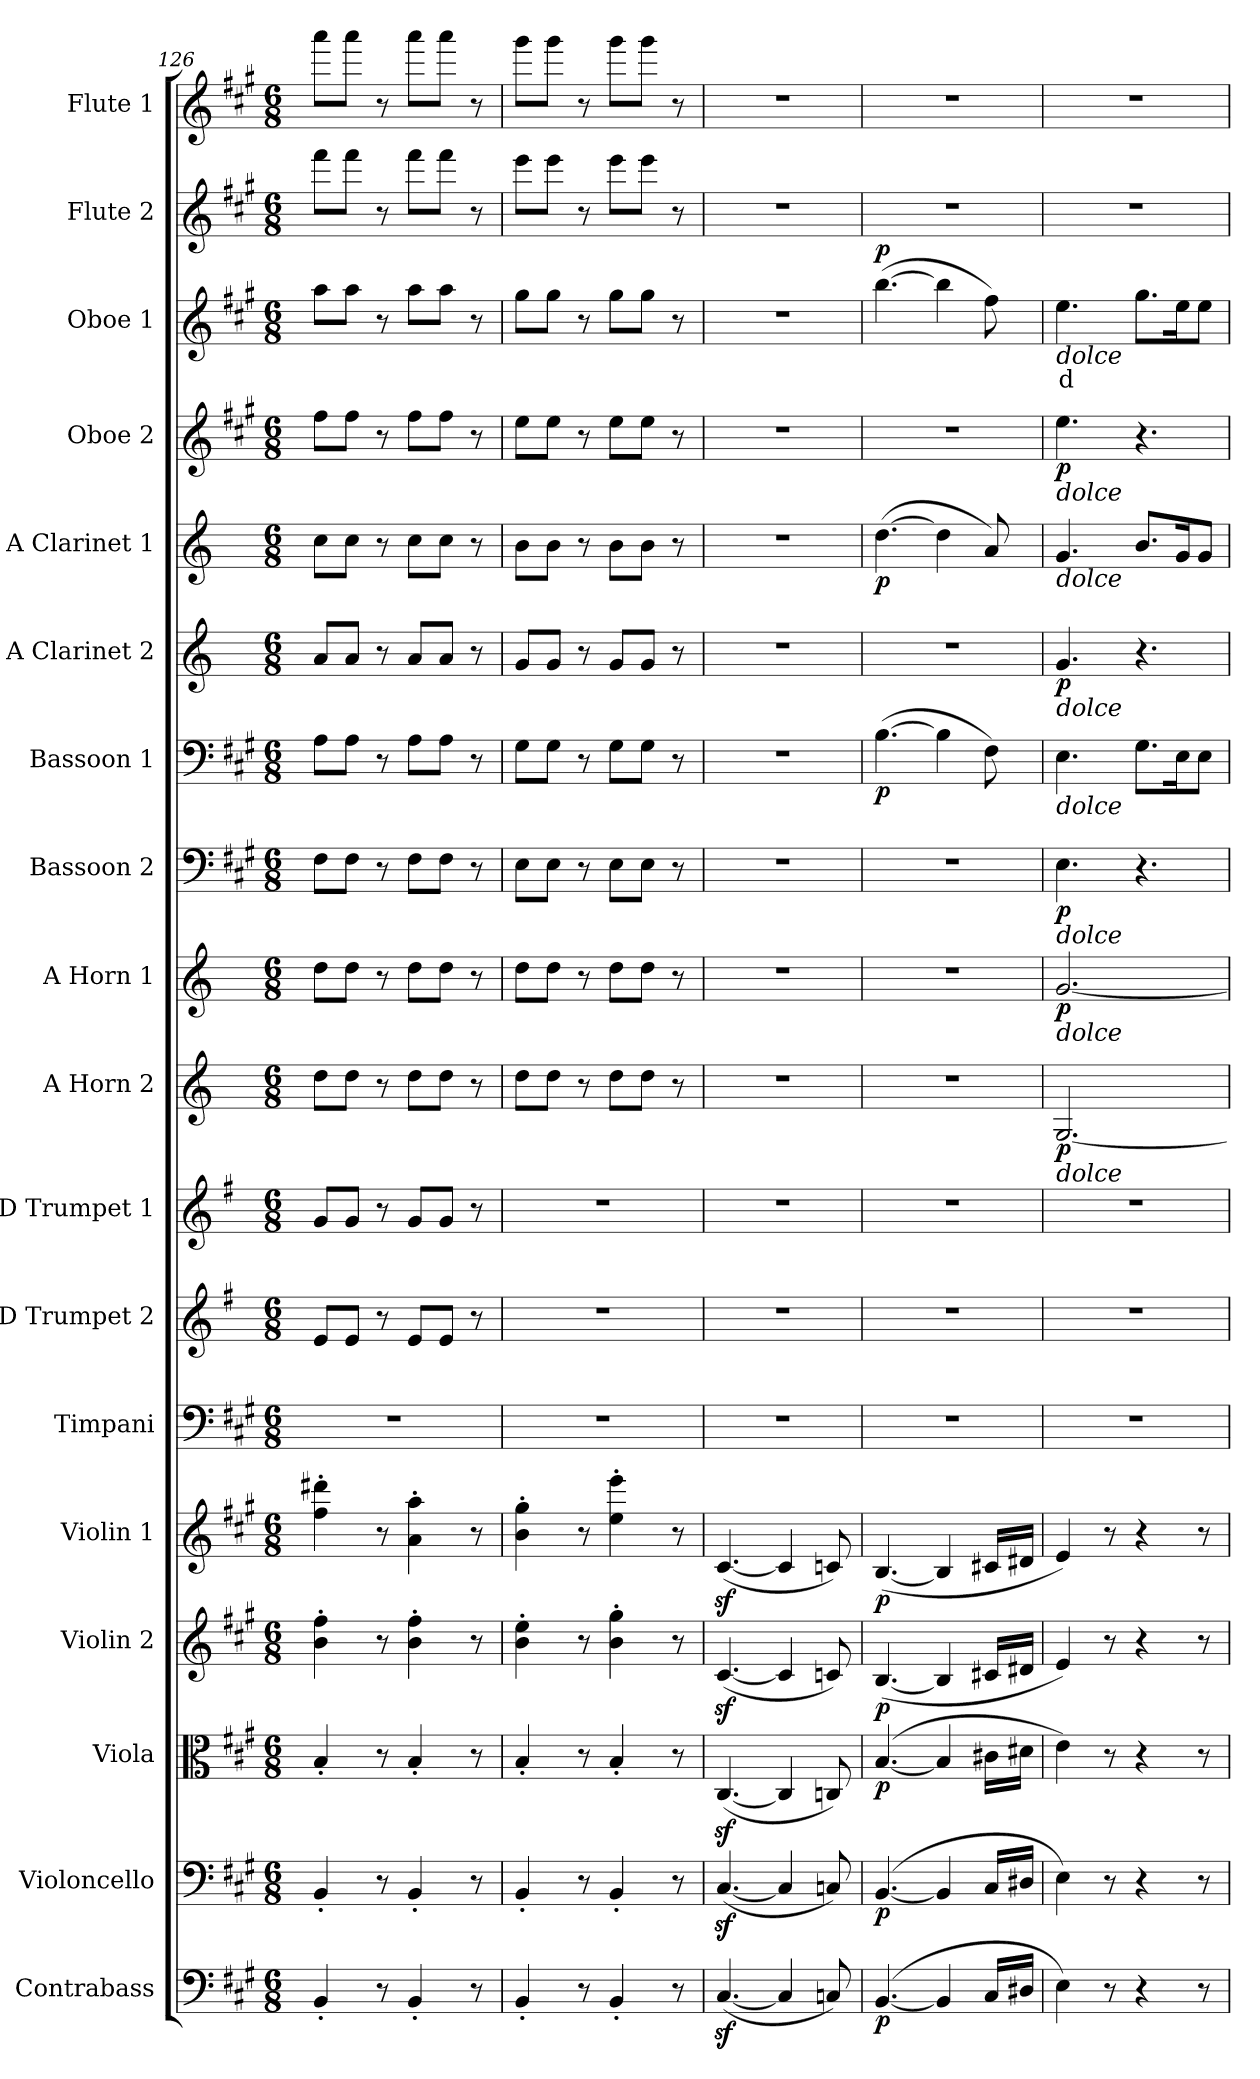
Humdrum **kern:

**kern	**dynam	**kern	**dynam	**kern	**dynam	**kern	**dynam	**kern	**dynam	**kern	**kern	**kern	**kern	**dynam	**kern	**dynam	**kern	**dynam	**kern	**dynam	**kern	**dynam	**kern	**dynam	**kern	**dynam	**kern	**text	**dynam	**kern	**kern
*part18	*part18	*part17	*part17	*part16	*part16	*part15	*part15	*part14	*part14	*part13	*part12	*part11	*part10	*part10	*part9	*part9	*part8	*part8	*part7	*part7	*part6	*part6	*part5	*part5	*part4	*part4	*part3	*part3	*part3	*part2	*part1
*staff18	*staff18	*staff17	*staff17	*staff16	*staff16	*staff15	*staff15	*staff14	*staff14	*staff13	*staff12	*staff11	*staff10	*staff10	*staff9	*staff9	*staff8	*staff8	*staff7	*staff7	*staff6	*staff6	*staff5	*staff5	*staff4	*staff4	*staff3	*staff3	*staff3	*staff2	*staff1
*I"Contrabass	*	*I"Violoncello	*	*I"Viola	*	*I"Violin 2	*	*I"Violin 1	*	*I"Timpani	*I"D Trumpet 2	*I"D Trumpet 1	*I"A Horn 2	*	*I"A Horn 1	*	*I"Bassoon 2	*	*I"Bassoon 1	*	*I"A Clarinet 2	*	*I"A Clarinet 1	*	*I"Oboe 2	*	*I"Oboe 1	*	*	*I"Flute 2	*I"Flute 1
*I'Cb	*	*I'Vc	*	*I'Vla	*	*I'Vln 2	*	*I'Vln 1	*	*I'Timp	*I'Tpt 2	*I'Tpt 1	*I'Hn 2	*	*I'Hn 1	*	*I'Bsn 2	*	*I'Bsn 1	*	*I'Cl 2	*	*I'Cl 1	*	*I'Ob 2	*	*I'Ob 1	*	*	*I'Fl 2	*I'Fl 1
*clefF4	*	*clefF4	*	*clefC3	*	*clefG2	*	*clefG2	*	*clefF4	*clefG2	*clefG2	*clefG2	*	*clefG2	*	*clefF4	*	*clefF4	*	*clefG2	*	*clefG2	*	*clefG2	*	*clefG2	*	*	*clefG2	*clefG2
*ITrd7c12	*	*	*	*	*	*	*	*	*	*	*ITrd-1c-2	*ITrd-1c-2	*ITrd2c3	*	*ITrd2c3	*	*	*	*	*	*ITrd2c3	*	*ITrd2c3	*	*	*	*	*	*	*	*
*k[f#c#g#]	*	*k[f#c#g#]	*	*k[f#c#g#]	*	*k[f#c#g#]	*	*k[f#c#g#]	*	*k[f#c#g#]	*k[f#c#g#]	*k[f#c#g#]	*k[f#c#g#]	*	*k[f#c#g#]	*	*k[f#c#g#]	*	*k[f#c#g#]	*	*k[f#c#g#]	*	*k[f#c#g#]	*	*k[f#c#g#]	*	*k[f#c#g#]	*	*	*k[f#c#g#]	*k[f#c#g#]
*M6/8	*	*M6/8	*	*M6/8	*	*M6/8	*	*M6/8	*	*M6/8	*M6/8	*M6/8	*M6/8	*	*M6/8	*	*M6/8	*	*M6/8	*	*M6/8	*	*M6/8	*	*M6/8	*	*M6/8	*	*	*M6/8	*M6/8
=126	=126	=126	=126	=126	=126	=126	=126	=126	=126	=126	=126	=126	=126	=126	=126	=126	=126	=126	=126	=126	=126	=126	=126	=126	=126	=126	=126	=126	=126	=126	=126
4BBB'/	.	4BB'/	.	4B'/	.	4b\' 4ff#\'	.	4ff#\' 4ddd#X\'	.	2.r	8f#/L	8a/L	8b\L	.	8b\L	.	8F#\L	.	8A\L	.	8f#/L	.	8a\L	.	8ff#\L	.	8aa\L	.	.	8fff#\L	8aaa\L
.	.	.	.	.	.	.	.	.	.	.	8f#/J	8a/J	8b\J	.	8b\J	.	8F#\J	.	8A\J	.	8f#/J	.	8a\J	.	8ff#\J	.	8aa\J	.	.	8fff#\J	8aaa\J
8r	.	8r	.	8r	.	8r	.	8r	.	.	8r	8r	8r	.	8r	.	8r	.	8r	.	8r	.	8r	.	8r	.	8r	.	.	8r	8r
4BBB'/	.	4BB'/	.	4B'/	.	4b\' 4ff#\'	.	4a\' 4aa\'	.	.	8f#/L	8a/L	8b\L	.	8b\L	.	8F#\L	.	8A\L	.	8f#/L	.	8a\L	.	8ff#\L	.	8aa\L	.	.	8fff#\L	8aaa\L
.	.	.	.	.	.	.	.	.	.	.	8f#/J	8a/J	8b\J	.	8b\J	.	8F#\J	.	8A\J	.	8f#/J	.	8a\J	.	8ff#\J	.	8aa\J	.	.	8fff#\J	8aaa\J
8r	.	8r	.	8r	.	8r	.	8r	.	.	8r	8r	8r	.	8r	.	8r	.	8r	.	8r	.	8r	.	8r	.	8r	.	.	8r	8r
=127	=127	=127	=127	=127	=127	=127	=127	=127	=127	=127	=127	=127	=127	=127	=127	=127	=127	=127	=127	=127	=127	=127	=127	=127	=127	=127	=127	=127	=127	=127	=127
4BBB'/	.	4BB'/	.	4B'/	.	4b\' 4ee\'	.	4b\' 4gg#\'	.	2.r	2.r	2.r	8b\L	.	8b\L	.	8E\L	.	8G#\L	.	8e/L	.	8g#\L	.	8ee\L	.	8gg#\L	.	.	8eee\L	8ggg#\L
.	.	.	.	.	.	.	.	.	.	.	.	.	8b\J	.	8b\J	.	8E\J	.	8G#\J	.	8e/J	.	8g#\J	.	8ee\J	.	8gg#\J	.	.	8eee\J	8ggg#\J
8r	.	8r	.	8r	.	8r	.	8r	.	.	.	.	8r	.	8r	.	8r	.	8r	.	8r	.	8r	.	8r	.	8r	.	.	8r	8r
4BBB'/	.	4BB'/	.	4B'/	.	4b\' 4gg#\'	.	4ee\' 4eee\'	.	.	.	.	8b\L	.	8b\L	.	8E\L	.	8G#\L	.	8e/L	.	8g#\L	.	8ee\L	.	8gg#\L	.	.	8eee\L	8ggg#\L
.	.	.	.	.	.	.	.	.	.	.	.	.	8b\J	.	8b\J	.	8E\J	.	8G#\J	.	8e/J	.	8g#\J	.	8ee\J	.	8gg#\J	.	.	8eee\J	8ggg#\J
8r	.	8r	.	8r	.	8r	.	8r	.	.	.	.	8r	.	8r	.	8r	.	8r	.	8r	.	8r	.	8r	.	8r	.	.	8r	8r
=128	=128	=128	=128	=128	=128	=128	=128	=128	=128	=128	=128	=128	=128	=128	=128	=128	=128	=128	=128	=128	=128	=128	=128	=128	=128	=128	=128	=128	=128	=128	=128
([4.CC#z</	.	([4.C#z</	.	([4.C#z</	.	([4.c#z</	.	([4.c#z</	.	2.r	2.r	2.r	2.r	.	2.r	.	2.r	.	2.r	.	2.r	.	2.r	.	2.r	.	2.r	.	.	2.r	2.r
4CC#/]	.	4C#/]	.	4C#/]	.	4c#/]	.	4c#/]	.	.	.	.	.	.	.	.	.	.	.	.	.	.	.	.	.	.	.	.	.	.	.
8CCn/)	.	8Cn/)	.	8Cn/)	.	8cn/)	.	8cn/)	.	.	.	.	.	.	.	.	.	.	.	.	.	.	.	.	.	.	.	.	.	.	.
=129	=129	=129	=129	=129	=129	=129	=129	=129	=129	=129	=129	=129	=129	=129	=129	=129	=129	=129	=129	=129	=129	=129	=129	=129	=129	=129	=129	=129	=129	=129	=129
!	!LO:DY:b	!	!LO:DY:b	!	!LO:DY:b	!	!LO:DY:b	!	!LO:DY:b	!	!	!	!	!	!	!	!	!	!	!LO:DY:b	!	!	!	!LO:DY:b	!	!	!	!	!LO:DY:b	!	!
([4.BBB/	p	([4.BB/	p	([4.B/	p	([4.B/	p	([4.B/	p	2.r	2.r	2.r	2.r	.	2.r	.	2.r	.	([4.B\	p	2.r	.	([4.b\	p	2.r	.	([4.bb\	.	p	2.r	2.r
4BBB/]	.	4BB/]	.	4B/]	.	4B/]	.	4B/]	.	.	.	.	.	.	.	.	.	.	4B\]	.	.	.	4b\]	.	.	.	4bb\]	.	.	.	.
16CC#/LL	.	16C#/LL	.	16c#X\LL	.	16c#X/LL	.	16c#X/LL	.	.	.	.	.	.	.	.	.	.	8F#\)	.	.	.	8f#/)	.	.	.	8ff#\)	.	.	.	.
16DD#X/JJ	.	16D#X/JJ	.	16d#X\JJ	.	16d#X/JJ	.	16d#X/JJ	.	.	.	.	.	.	.	.	.	.	.	.	.	.	.	.	.	.	.	.	.	.	.
!!LO:PB:g=z
=130	=130	=130	=130	=130	=130	=130	=130	=130	=130	=130	=130	=130	=130	=130	=130	=130	=130	=130	=130	=130	=130	=130	=130	=130	=130	=130	=130	=130	=130	=130	=130
!	!	!	!	!	!	!	!	!	!	!	!	!	!	!	!	!	!	!	!	!	!	!	!	!	!	!	!LO:TX:b:i:t=dolce	!	!	!	!
!	!	!	!	!	!	!	!	!	!	!	!	!	!	!	!	!	!	!	!	!	!	!	!	!	!LO:TX:b:i:t=dolce	!	!	!	!	!	!
!	!	!	!	!	!	!	!	!	!	!	!	!	!	!	!	!	!	!	!	!	!	!	!LO:TX:b:i:t=dolce	!	!	!	!	!	!	!	!
!	!	!	!	!	!	!	!	!	!	!	!	!	!	!	!	!	!	!	!	!	!LO:TX:b:i:t=dolce	!	!	!	!	!	!	!	!	!	!
!	!	!	!	!	!	!	!	!	!	!	!	!	!	!	!	!	!	!	!LO:TX:b:i:t=dolce	!	!	!	!	!	!	!	!	!	!	!	!
!	!	!	!	!	!	!	!	!	!	!	!	!	!	!	!	!	!LO:TX:b:i:t=dolce	!	!	!	!	!	!	!	!	!	!	!	!	!	!
!	!	!	!	!	!	!	!	!	!	!	!	!	!	!	!LO:TX:b:i:t=dolce	!	!	!	!	!	!	!	!	!	!	!	!	!	!	!	!
!	!	!	!	!	!	!	!	!	!	!	!	!	!LO:TX:b:i:t=dolce	!	!	!	!	!	!	!	!	!	!	!	!	!	!	!	!	!	!
!	!	!	!	!	!	!	!	!	!	!	!	!	!	!LO:DY:b	!	!LO:DY:b	!	!LO:DY:b	!	!	!	!LO:DY:b	!	!	!	!LO:DY:b	!	!LO:LY:b:color=#FF0000	!	!	!
4EE\)	.	4E\)	.	4e\)	.	4e/)	.	4e/)	.	2.r	2.r	2.r	[2.E/	p	[2.e/	p	4.E\	p	4.E\	.	4.e/	p	4.e/	.	4.ee\	p	4.ee\	d	.	2.r	2.r
8r	.	8r	.	8r	.	8r	.	8r	.	.	.	.	.	.	.	.	.	.	.	.	.	.	.	.	.	.	.	.	.	.	.
4r	.	4r	.	4r	.	4r	.	4r	.	.	.	.	.	.	.	.	4.r	.	8.G#\L	.	4.r	.	8.g#/L	.	4.r	.	8.gg#\L	.	.	.	.
.	.	.	.	.	.	.	.	.	.	.	.	.	.	.	.	.	.	.	16E\K	.	.	.	16e/K	.	.	.	16ee\K	.	.	.	.
8r	.	8r	.	8r	.	8r	.	8r	.	.	.	.	.	.	.	.	.	.	8E\J	.	.	.	8e/J	.	.	.	8ee\J	.	.	.	.
=	=	=	=	=	=	=	=	=	=	=	=	=	=	=	=	=	=	=	=	=	=	=	=	=	=	=	=	=	=	=	=
*-	*-	*-	*-	*-	*-	*-	*-	*-	*-	*-	*-	*-	*-	*-	*-	*-	*-	*-	*-	*-	*-	*-	*-	*-	*-	*-	*-	*-	*-	*-	*-
